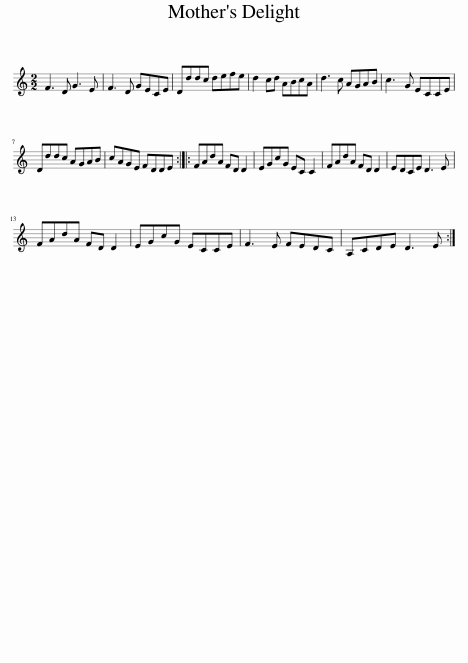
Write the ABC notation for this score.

X:1
L:1/8
M:2/2
I:linebreak $
K:C
V:1 treble
V:1
 F3 D G3 E | F3 D GECE | Dddc defe | d2 cd ABcA | d3 c AGAB | %5
 c3 G ECCE |$ Dddc AGAB | cAGE FDDE :: FAdA FD D2 | EGcG EC C2 | %10
 FAdA FD D2 | EDCE D3 E |$ FAdA FD D2 | EGcG ECCE | F3 E FEDC | %15
 A,CDE D3 E :| %16
